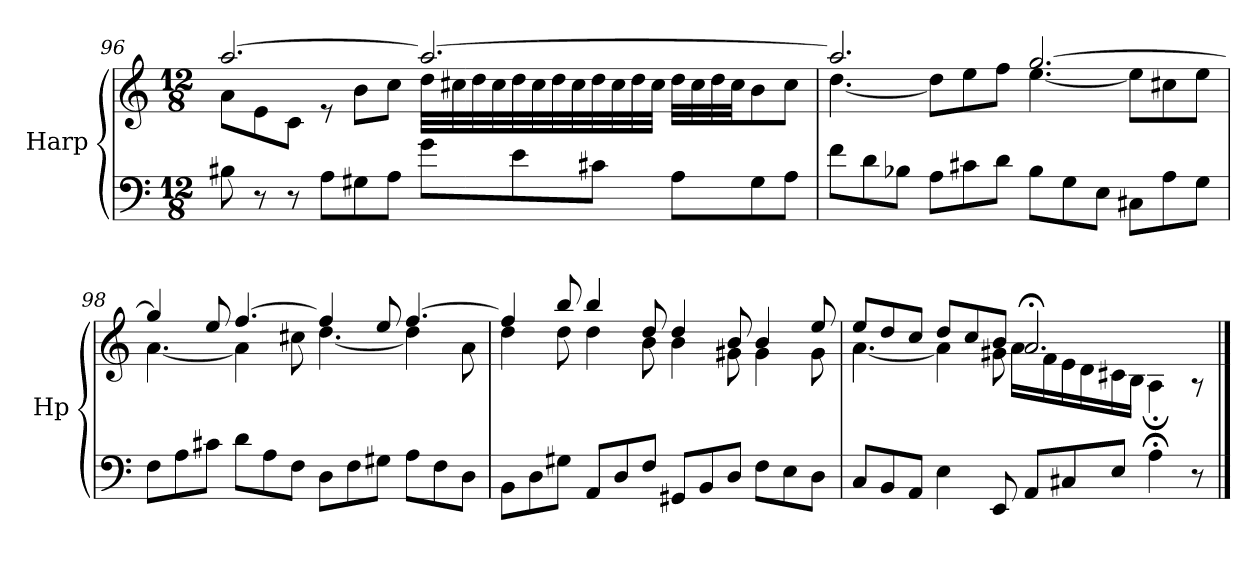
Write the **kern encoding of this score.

**kern	**kern
*part1	*part1
*staff2	*staff1
*I"Harp	*
*I'Hp	*
*clefF4	*clefG2
*k[]	*k[]
*M12/8	*M12/8
=96	=96
*	*^
8B#X\	[2.aa/	8a\L
8r	.	8e\
8r	.	8c\J
8A\L	.	8r
8G#X\	.	8b\L
8A\J	.	8cc\J
8g\L	2.aa/_	32dd\LLL
.	.	32cc#X\
.	.	32dd\
.	.	32cc#\
8e\	.	32dd\
.	.	32cc#\
.	.	32dd\
.	.	32cc#\
8c#X\J	.	32dd\
.	.	32cc#\
.	.	32dd\
.	.	32cc#\JJJ
8A\L	.	32dd\LLL
.	.	32cc#\
.	.	32dd\
.	.	32cc#\JJ
8G#\	.	8b\
8A\J	.	8cc#\J
!!LO:PB:g=z	!!
=97	=97	=97
8f\L	2.aa/]	[4.dd\
8d\	.	.
8B-X\J	.	.
8A\L	.	8dd\L]
8c#X\	.	8ee\
8d\J	.	8ff\J
8B-\L	[2.gg/	[4.ee\
8G\	.	.
8E\J	.	.
8C#X\L	.	8ee\L]
8A\	.	8cc#X\
8G\J	.	8ee\J
=98	=98	=98
8F\L	4gg/]	[4.a\
8A\	.	.
8c#X\J	8ee/	.
8d\L	[4.ff/	4a\]
8A\	.	.
8F\J	.	8cc#X\
8D\L	4ff/]	[4.dd\
8F\	.	.
8G#X\J	8ee/	.
8A\L	[4.ff/	4dd\]
8F\	.	.
8D\J	.	8a\
!!LO:LB:g=z	!!
=99	=99	=99
8BB\L	4ff/]	4dd\
8D\	.	.
8G#X\J	8bb/	8dd\
8AA/L	4bb/	4dd\
8D/	.	.
8F/J	8dd/	8b\
8GG#X/L	4dd/	4b\
8BB/	.	.
8D/J	8b/	8g#X\
8F\L	4b/	4g#\
8E\	.	.
8D\J	8ee/	8g#\
=100	=100	=100
8C/L	8ee/L	[4.a\
8BB/	8dd/	.
8AA/J	8cc/J	.
4E\	8dd/L	4a\]
.	8cc/	.
8EE/	8b/J	8g#X\
8AA/L	2.a;</	16a\LL
.	.	16f\
8C#X/	.	16e\
.	.	16d\
8E/J	.	16c#X\
.	.	16B\JJ
4A;\	.	4A;\
8r	.	8r
*	*v	*v
==	==
*-	*-
